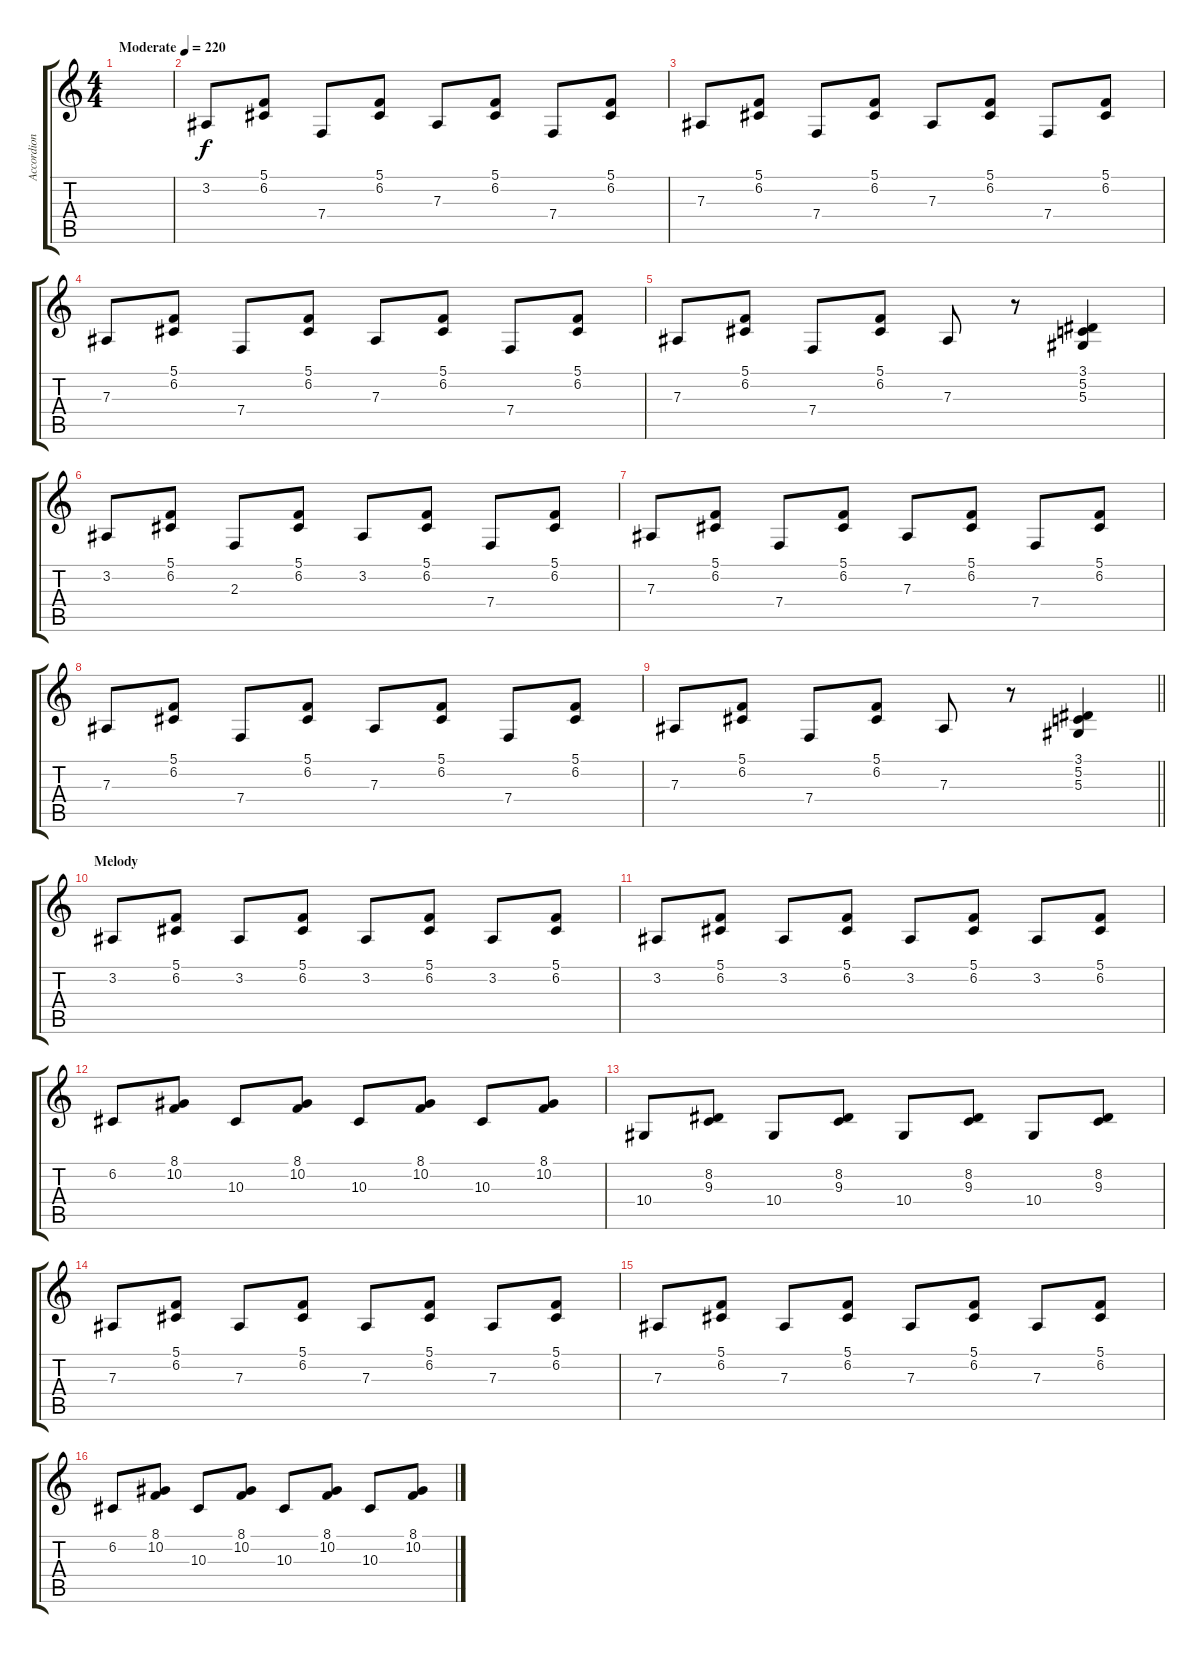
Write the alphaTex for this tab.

\track ("Accordion LH" "Accordion ") {instrument accordion}
\staff {score tabs}
\tuning (C4 G3 Eb3 Bb2 F2 C2) {hide}
\ts (4 4)
\tempo (220 "Moderate")
\clef g2
\ks c
|
3.2.8 (5.1 6.2).8 7.4.8 (5.1 6.2).8 7.3.8 (5.1 6.2).8 7.4.8 (5.1 6.2).8 |
7.3.8 (5.1 6.2).8 7.4.8 (5.1 6.2).8 7.3.8 (5.1 6.2).8 7.4.8 (5.1 6.2).8 |
7.3.8 (5.1 6.2).8 7.4.8 (5.1 6.2).8 7.3.8 (5.1 6.2).8 7.4.8 (5.1 6.2).8 |
7.3.8 (5.1 6.2).8 7.4.8 (5.1 6.2).8 7.3.8 r.8 (3.1 5.2 5.3).4 |
3.2.8 (5.1 6.2).8 2.3.8 (5.1 6.2).8 3.2.8 (5.1 6.2).8 7.4.8 (5.1 6.2).8 |
7.3.8 (5.1 6.2).8 7.4.8 (5.1 6.2).8 7.3.8 (5.1 6.2).8 7.4.8 (5.1 6.2).8 |
7.3.8 (5.1 6.2).8 7.4.8 (5.1 6.2).8 7.3.8 (5.1 6.2).8 7.4.8 (5.1 6.2).8 |
\barLineRight lightlight
7.3.8 (5.1 6.2).8 7.4.8 (5.1 6.2).8 7.3.8 r.8 (3.1 5.2 5.3).4 |
\section ("" "Melody")
3.2.8 (5.1 6.2).8 3.2.8 (5.1 6.2).8 3.2.8 (5.1 6.2).8 3.2.8 (5.1 6.2).8 |
3.2.8 (5.1 6.2).8 3.2.8 (5.1 6.2).8 3.2.8 (5.1 6.2).8 3.2.8 (5.1 6.2).8 |
6.2.8 (8.1 10.2).8 10.3.8 (8.1 10.2).8 10.3.8 (8.1 10.2).8 10.3.8 (8.1 10.2).8 |
10.4.8 (8.2 9.3).8 10.4.8 (8.2 9.3).8 10.4.8 (8.2 9.3).8 10.4.8 (8.2 9.3).8 |
7.3.8 (5.1 6.2).8 7.3.8 (5.1 6.2).8 7.3.8 (5.1 6.2).8 7.3.8 (5.1 6.2).8 |
7.3.8 (5.1 6.2).8 7.3.8 (5.1 6.2).8 7.3.8 (5.1 6.2).8 7.3.8 (5.1 6.2).8 |
6.2.8 (8.1 10.2).8 10.3.8 (8.1 10.2).8 10.3.8 (8.1 10.2).8 10.3.8 (8.1 10.2).8
